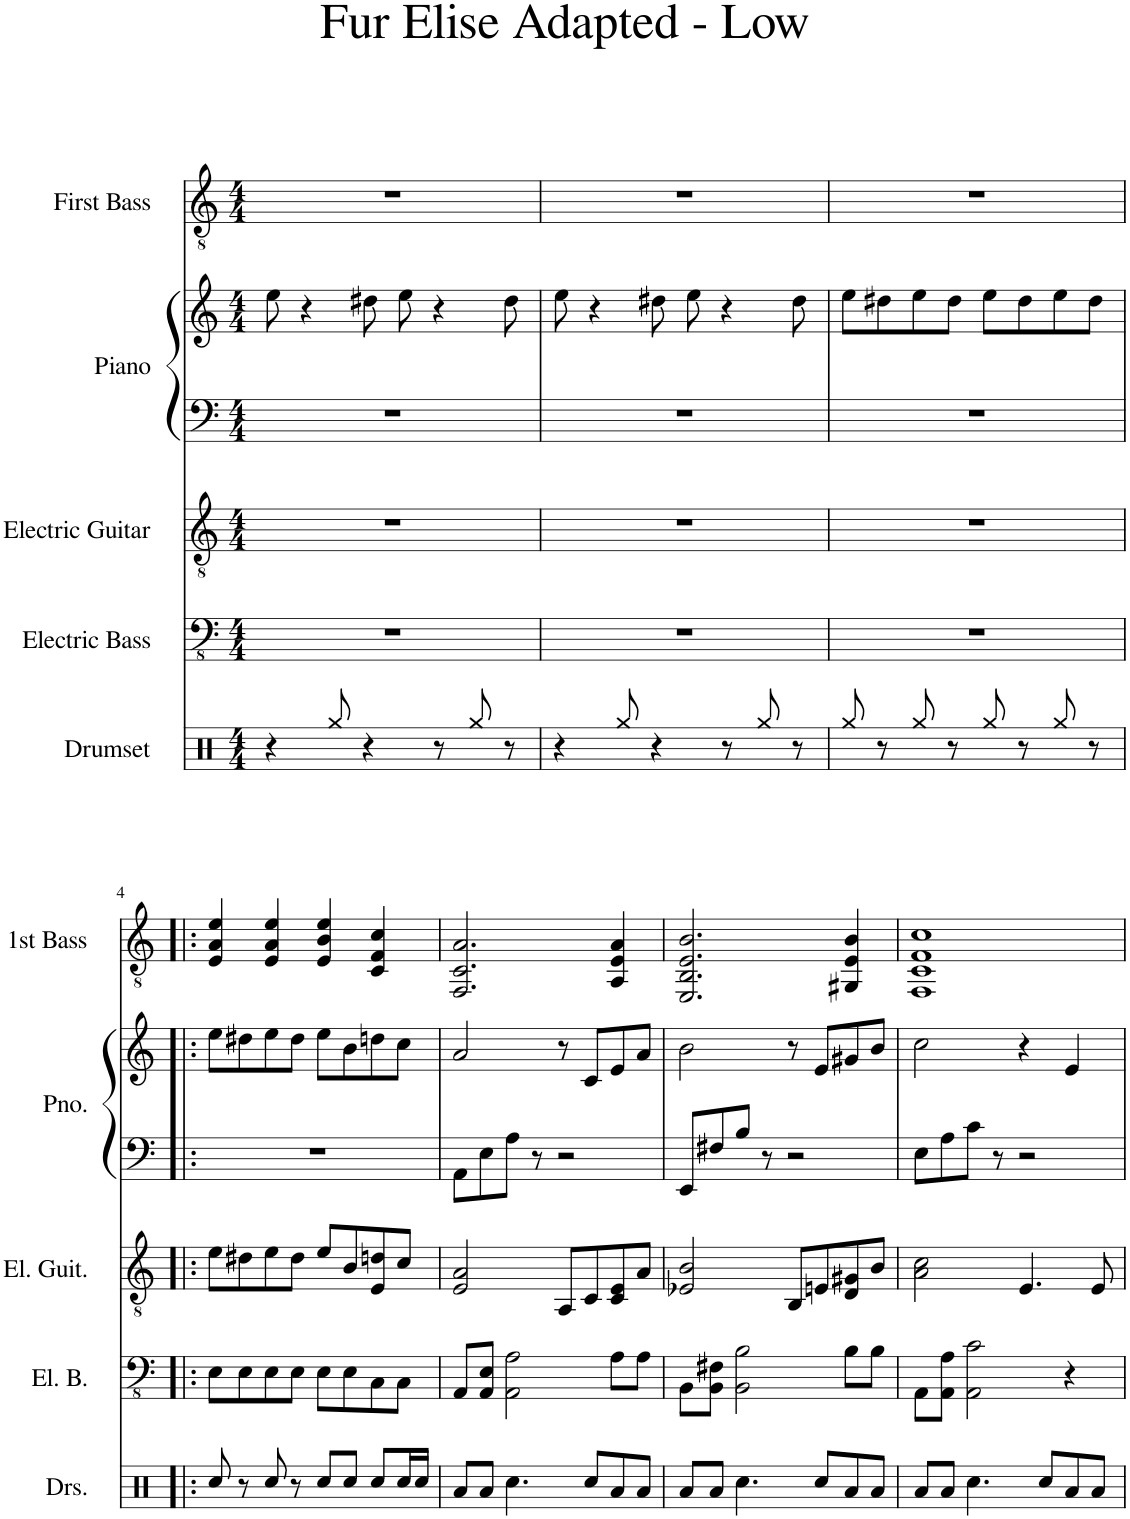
**kern	**kern	**kern	**kern	**kern	**kern
*part5	*part4	*part3	*part2	*part2	*part1
*staff6	*staff5	*staff4	*staff3	*staff2	*staff1
*I"Drumset	*I"Electric Bass	*I"Electric Guitar	*I"Piano	*	*I"First Bass
*I'Drs.	*I'El. B.	*I'El. Guit.	*I'Pno.	*	*
*clefX	*clefFv4	*clefGv2	*clefF4	*clefG2	*clefGv2
*k[]	*k[]	*k[]	*k[]	*k[]	*k[]
*M4/4	*M4/4	*M4/4	*M4/4	*M4/4	*M4/4
=1	=1	=1	=1	=1	=1
4r	1r	1r	1r	8ee\	1r
.	.	.	.	4r	.
8Rgg/	.	.	.	.	.
4r	.	.	.	8dd#X\	.
.	.	.	.	8ee\	.
8r	.	.	.	4r	.
8Rgg/	.	.	.	.	.
8r	.	.	.	8dd#\	.
=2	=2	=2	=2	=2	=2
4r	1r	1r	1r	8ee\	1r
.	.	.	.	4r	.
8Rgg/	.	.	.	.	.
4r	.	.	.	8dd#X\	.
.	.	.	.	8ee\	.
8r	.	.	.	4r	.
8Rgg/	.	.	.	.	.
8r	.	.	.	8dd#\	.
=3	=3	=3	=3	=3	=3
8Rgg/	1r	1r	1r	8ee\L	1r
8r	.	.	.	8dd#X\	.
8Rgg/	.	.	.	8ee\	.
8r	.	.	.	8dd#\J	.
8Rgg/	.	.	.	8ee\L	.
8r	.	.	.	8dd#\	.
8Rgg/	.	.	.	8ee\	.
8r	.	.	.	8dd#\J	.
!!LO:LB:g=z
=4!|:	=4!|:	=4!|:	=4!|:	=4!|:	=4!|:
8Rcc/	8EE\L	8e\L	1r	8ee\L	4E/ 4A/ 4e/
8r	8EE\	8d#X\	.	8dd#X\	.
8Rcc/	8EE\	8e\	.	8ee\	4E/ 4A/ 4e/
8r	8EE\J	8d#\J	.	8dd#\J	.
8Rcc/L	8EE\L	8e/L	.	8ee\L	4E/ 4B/ 4e/
8Rcc/J	8EE\	8B/	.	8b\	.
8Rcc/L	8CC\	8E/ 8dn/	.	8ddn\	4C/ 4F/ 4c/
16Rcc/L	8CC\J	8c/J	.	8cc\J	.
16Rcc/JJ	.	.	.	.	.
=5	=5	=5	=5	=5	=5
8Ra/L	8AAA/L	2E/ 2A/	8AA\L	2a/	2.FF/ 2.C/ 2.A/
8Ra/J	8AAA/ 8EE/J	.	8E\	.	.
4.Rcc\	2AAA\ 2AA\	.	8A\J	.	.
.	.	.	8r	.	.
.	.	8AA/L	2r	8r	.
8Rcc/L	.	8C/	.	8c/L	.
8Ra/	8AA\L	8C/ 8E/	.	8e/	4AA/ 4E/ 4A/
8Ra/J	8AA\J	8A/J	.	8a/J	.
=6	=6	=6	=6	=6	=6
8Ra/L	8BBB\L	2E-X/ 2B/	8EE/L	2b\	2.EE/ 2.BB/ 2.E/ 2.B/
8Ra/J	8BBB\ 8FF#X\J	.	8F#X/	.	.
4.Rcc\	2BBB\ 2BB\	.	8B/J	.	.
.	.	.	8r	.	.
.	.	8BB/L	2r	8r	.
8Rcc/L	.	8En/	.	8e/L	.
8Ra/	8BB\L	8D/ 8G#X/	.	8g#X/	4GG#X/ 4E/ 4B/
8Ra/J	8BB\J	8B/J	.	8b/J	.
=7	=7	=7	=7	=7	=7
8Ra/L	8AAA\L	2A\ 2c\	8E\L	2cc\	1FF 1C 1F 1c
8Ra/J	8AAA\ 8AA\J	.	8A\	.	.
4.Rcc\	2AAA\ 2C\	.	8c\J	.	.
.	.	.	8r	.	.
.	.	4.E/	2r	4r	.
8Rcc/L	.	.	.	.	.
8Ra/	4r	.	.	4e/	.
8Ra/J	.	8E/	.	.	.
=	=	=	=	=	=
*-	*-	*-	*-	*-	*-
